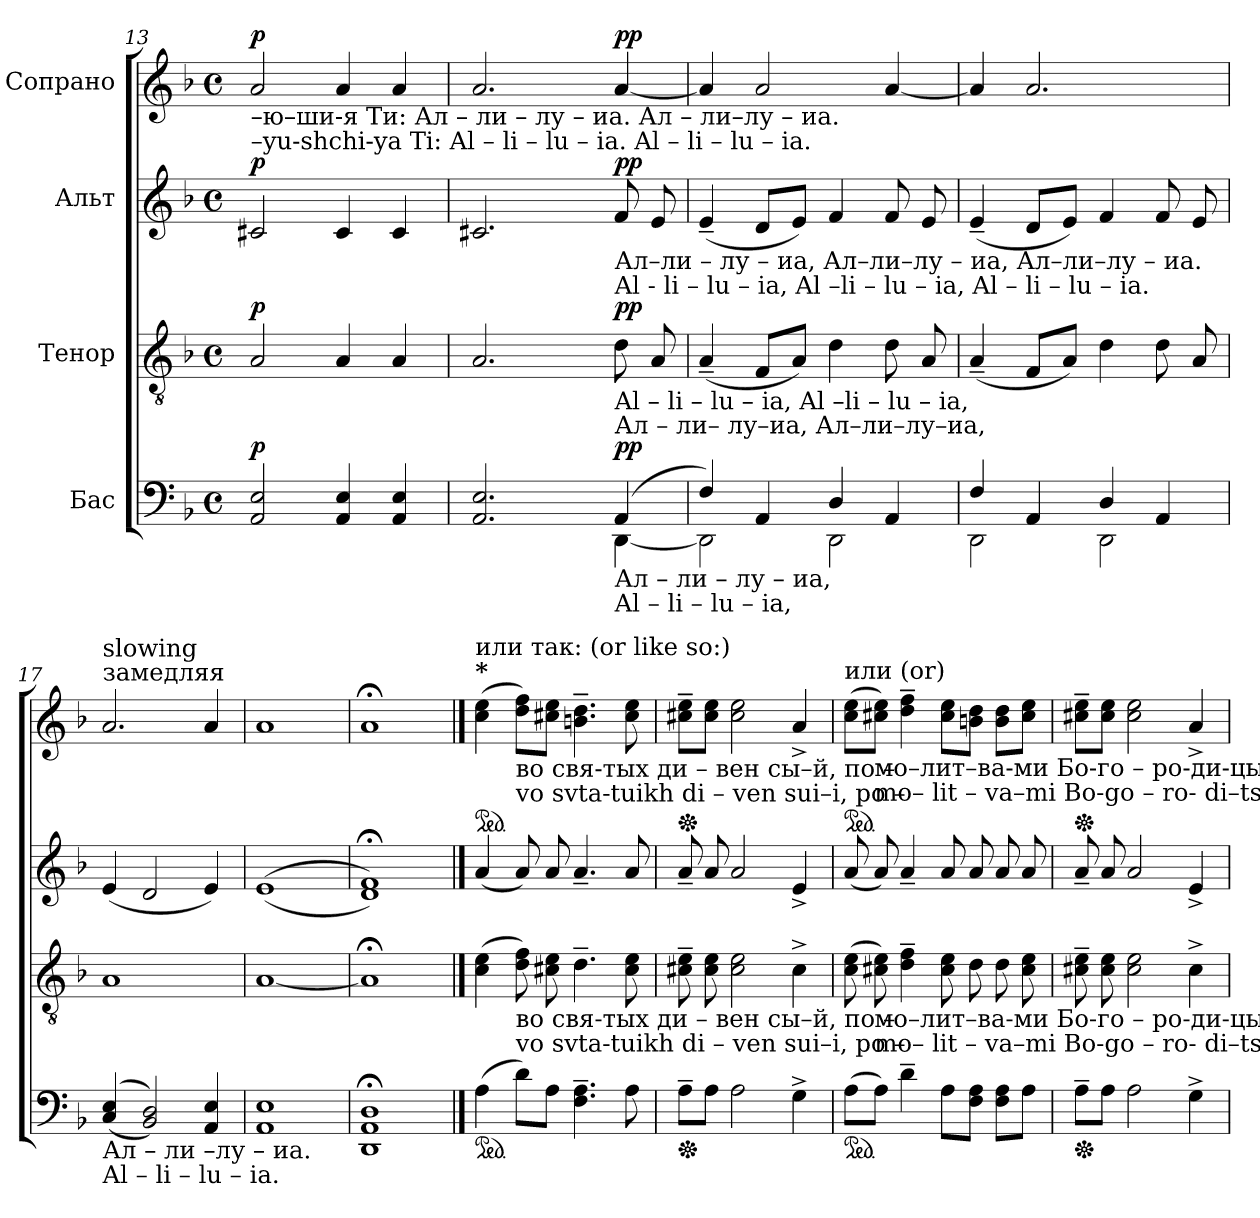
**kern	**dynam	**kern	**dynam	**kern	**dynam	**kern	**dynam
*part4	*part4	*part3	*part3	*part2	*part2	*part1	*part1
*staff4	*staff4	*staff3	*staff3	*staff2	*staff2	*staff1	*staff1
*I"Бас	*	*I"Тенор	*	*I"Альт	*	*I"Сопрано	*
!!LO:PB:g=z
*clefF4	*	*clefGv2	*	*clefG2	*	*clefG2	*
*k[b-]	*	*k[b-]	*	*k[b-]	*	*k[b-]	*
*M4/4	*	*M4/4	*	*M4/4	*	*M4/4	*
*met(c)	*	*met(c)	*	*met(c)	*	*met(c)	*
=13	=13	=13	=13	=13	=13	=13	=13
!	!	!	!	!	!	!LO:TX:b:t=–ю–ши-я     Ти&colon;     Ал        –      ли    –    лу        –        иа.                           Ал  – ли–лу – иа.	!
!	!	!	!	!	!	!LO:TX:b:t=–yu-shchi-ya   Ti&colon;      Al          –      li      –     lu         –         ia.                            Al   – li  – lu  –  ia.	!
!	!LO:DY:a	!	!LO:DY:a	!	!LO:DY:a	!	!LO:DY:a
2AA/ 2E/	p	2A/	p	2c#X/	p	2a/	p
4AA/ 4E/	.	4A/	.	4c#/	.	4a/	.
4AA/ 4E/	.	4A/	.	4c#/	.	4a/	.
=14	=14	=14	=14	=14	=14	=14	=14
*^	*	*	*	*	*	*	*
2.AA/ 2.E/	2ryy	.	2.A/	.	2.c#X/	.	2.a/	.
.	4ryy	.	.	.	.	.	.	.
!	!	!	!	!	!LO:TX:b:t=Ал–ли – лу    –  иа,  Ал–ли–лу   –    иа, Ал–ли–лу      –     иа.	!	!	!
!	!	!	!	!	!LO:TX:b:t=Al - li   –  lu    –   ia,    Al –li  – lu    –     ia,  Al – li –  lu       –     ia.	!	!	!
!LO:TX:a:t=Ал         –       ли– лу–иа,        Ал–ли–лу–иа,	!	!	!	!	!	!	!	!
!LO:TX:a:t=Al           –       li  –  lu – ia,         Al  –li  – lu – ia,	!	!	!	!	!	!	!	!
!LO:TX:b:t=Ал             –            ли      –         лу    –    иа,	!	!	!	!	!	!	!	!
!LO:TX:b:t=Al              –             li         –         lu     –     ia,	!	!	!	!	!	!	!	!
!	!	!LO:DY:a	!	!LO:DY:a	!	!LO:DY:a	!	!LO:DY:a
(4AA/	[4DD\	pp	8d\	pp	8f/	pp	[4a/	pp
.	.	.	8A/	.	8e/	.	.	.
=15	=15	=15	=15	=15	=15	=15	=15	=15
4F/)	2DD\]	.	(4A~/	.	(4e~/	.	4a/]	.
4AA/	.	.	8F/L	.	8d/L	.	2a/	.
.	.	.	8A/J)	.	8e/J)	.	.	.
4D/	2DD\	.	4d\	.	4f/	.	.	.
4AA/	.	.	8d\	.	8f/	.	[4a/	.
.	.	.	8A/	.	8e/	.	.	.
=16	=16	=16	=16	=16	=16	=16	=16	=16
4F/	2DD\	.	(4A~/	.	(4e~/	.	4a/]	.
4AA/	.	.	8F/L	.	8d/L	.	2.a/	.
.	.	.	8A/J)	.	8e/J)	.	.	.
4D/	2DD\	.	4d\	.	4f/	.	.	.
4AA/	.	.	8d\	.	8f/	.	.	.
.	.	.	8A/	.	8e/	.	.	.
*v	*v	*	*	*	*	*	*	*
=17	=17	=17	=17	=17	=17	=17	=17
*	*	*	*	*	*	*MM90	*
!	!	!	!	!	!	!LO:TX:a:t=замедляя	!
!	!	!	!	!	!	!LO:TX:a:t=slowing	!
!LO:TX:b:t=Ал  –  ли –лу – иа.	!	!	!	!	!	!	!
!LO:TX:b:t=Al    –   li  – lu  –  ia.	!	!	!	!	!	!	!
((>4C/ 4E/	.	1A	.	(4e/	.	2.a/	.
2BB-/ 2D/))	.	.	.	2d/	.	.	.
4AA/ 4E/	.	.	.	4e/)	.	4a/	.
=18	=18	=18	=18	=18	=18	=18	=18
*	*	*	*	*	*	*MM70	*
1AA 1E	.	[1A	.	(>(1e	.	1a	.
=19	=19	=19	=19	=19	=19	=19	=19
1DD;< 1AA;< 1D;<	.	1A;<]	.	1d;< 1f;<))	.	1a;<	.
!!LO:LB:g=z
==19X1	==19X1	==19X1	==19X1	==19X1	==19X1	==19X1	==19X1
*ped	*	*	*	*	*	*	*
*	*	*	*	*	*	*ped	*
!	!	!	!	!	!	!LO:TX:a:B:t=*	!
!	!	!	!	!	!	!LO:TX:a:t=или так&colon; (or like so&colon;)	!
(4A\	.	(4c\ 4e\	.	(4a/	.	(4cc\ 4ee\	.
!	!	!	!	!	!	!LO:TX:b:t=во  свя-тых ди – вен сы–й,   по –	!
!	!	!	!	!	!	!LO:TX:b:t=vo svta-tuikh di – ven sui–i,     po –	!
!	!	!LO:TX:b:t=во  свя-тых ди – вен сы–й,   по –	!	!	!	!	!
!	!	!LO:TX:b:t=vo svta-tuikh di – ven sui–i,     po –	!	!	!	!	!
8d\L)	.	8d\ 8f\)	.	8a/)	.	8dd\ 8ff\L)	.
8A\J	.	8c#X\ 8e\	.	8a/	.	8cc#X\ 8ee\J	.
4.F\~ 4.A\~	.	4.d~\	.	4.a~/	.	4.bn\~ 4.dd\~	.
8A\	.	8c#\ 8e\	.	8a/	.	8cc#\ 8ee\	.
=20	=20	=20	=20	=20	=20	=20	=20
*Xped	*	*	*	*	*	*	*
*	*	*	*	*	*	*Xped	*
8A~\L	.	8c#X\~ 8e\~	.	8a~/	.	8cc#X~\ 8ee~\L	.
8A\J	.	8c#\ 8e\	.	8a/	.	8cc#\ 8ee\J	.
2A\	.	2c#\ 2e\	.	2a/	.	2cc#\ 2ee\	.
4G^\	.	4c#^\	.	4e^/	.	4a^/	.
!!LO:LB:g=z
=20X2	=20X2	=20X2	=20X2	=20X2	=20X2	=20X2	=20X2
*ped	*	*	*	*	*	*	*
*	*	*	*	*	*	*ped	*
!	!	!	!	!	!	!LO:TX:a:t=или  (or)	!
(8A\L	.	(8c\ 8e\	.	(8a/	.	(8cc\ 8ee\L	.
!	!	!	!	!	!	!LO:TX:b:t=мо–лит–ва-ми Бо-го –  ро-ди-цы,  по –	!
!	!	!	!	!	!	!LO:TX:b:t=mo– lit – va–mi  Bo-go –  ro- di–tsui, po –	!
!	!	!LO:TX:b:t=мо–лит–ва-ми Бо-го –  ро-ди-цы,  по –	!	!	!	!	!
!	!	!LO:TX:b:t=mo– lit – va–mi  Bo-go –  ro- di–tsui, po –	!	!	!	!	!
8A\J)	.	8c#X\ 8e\)	.	8a/)	.	8cc#X\ 8ee\J)	.
4d~\	.	4d\~ 4f\~	.	4a~/	.	4dd\~ 4ff\~	.
8A\L	.	8c#\ 8e\	.	8a/	.	8cc#\ 8ee\L	.
8F\ 8A\J	.	8d\	.	8a/	.	8bn\ 8dd\J	.
8F\ 8A\L	.	8d\	.	8a/	.	8b\ 8dd\L	.
8A\J	.	8c#\ 8e\	.	8a/	.	8cc#\ 8ee\J	.
=20X3	=20X3	=20X3	=20X3	=20X3	=20X3	=20X3	=20X3
*Xped	*	*	*	*	*	*	*
*	*	*	*	*	*	*Xped	*
8A~\L	.	8c#X\~ 8e\~	.	8a~/	.	8cc#X~\ 8ee~\L	.
8A\J	.	8c#\ 8e\	.	8a/	.	8cc#\ 8ee\J	.
2A\	.	2c#\ 2e\	.	2a/	.	2cc#\ 2ee\	.
4G^\	.	4c#^\	.	4e^/	.	4a^/	.
=	=	=	=	=	=	=	=
*-	*-	*-	*-	*-	*-	*-	*-
